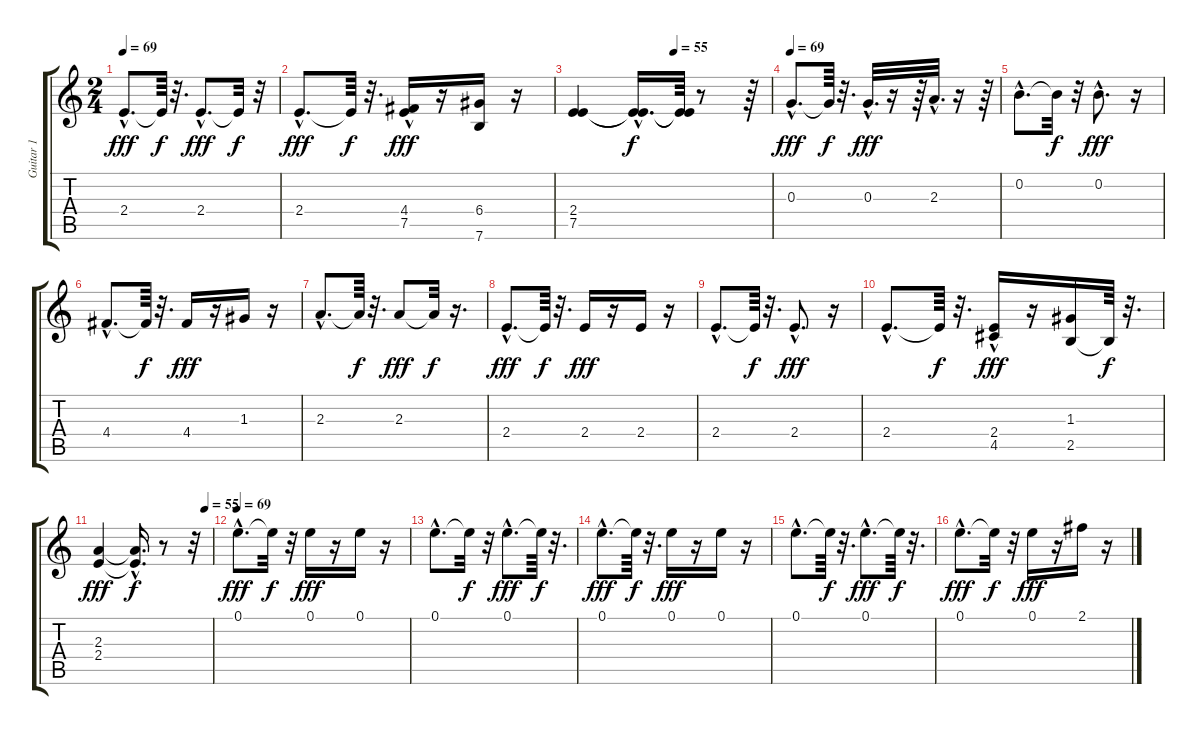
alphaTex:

\track ("Guitar 1" "Guitar 1") {instrument acousticguitarnylon}
\staff {score tabs}
\tuning (E4 B3 G3 D3 A2 E2) {hide}
\ts (2 4)
\tempo 69
\clef g2
\ks c
2.4{hac}.8{d dy fff} 2.4{t}.64{dy f} r.32{d} 2.4{hac}.8{d dy fff} 2.4{t}.32{dy f} r.32 |
2.4{hac}.8{d dy fff} 2.4{t}.64{dy f} r.32{d} (4.4{hac} 7.5).16{dy fff} r.16 (6.4 7.6).16 r.16 |
\tempo (55 0.5)
(2.4 7.5).4 (2.4{hac t} 7.5{hac t}).16{d dy f} (2.4{t} 7.5{t}).64 r.8 r.64 |
\tempo 69
0.3{hac}.8{d dy fff} 0.3{t}.64{dy f} r.32{d} 0.3{hac}.32{d dy fff} r.16 r.64 2.3{hac}.32{d} r.16 r.64 |
0.2{hac}.8{d} 0.2{t}.32{dy f} r.32 0.2{hac}.8{d dy fff} r.16 |
4.4{hac}.8{d} 4.4{t}.64{dy f} r.32{d} 4.4.16{dy fff} r.16 1.3.16 r.16 |
2.3{hac}.8{d} 2.3{t}.64{dy f} r.32{d} 2.3.8{dy fff} 2.3{t}.32{dy f} r.16{d} |
2.4{hac}.8{d dy fff} 2.4{t}.64{dy f} r.32{d} 2.4.16{dy fff} r.16 2.4.16 r.16 |
2.4{hac}.8{d} 2.4{t}.64{dy f} r.32{d} 2.4{hac}.8{d dy fff} r.16 |
2.4{hac}.8{d} 2.4{t}.64{dy f} r.32{d} (2.4 4.5{hac}).16{dy fff} r.16 (1.3 2.5).16 2.5{t}.64{dy f} r.32{d} |
\tempo (55 0.9375)
(2.3 2.4).4{dy fff} (2.3{hac t} 2.4{hac t}).16{d dy f} r.8 r.32 |
\tempo 69
0.1{hac}.8{d dy fff} 0.1{t}.32{dy f} r.32 0.1.16{dy fff} r.16 0.1.16 r.16 |
0.1{hac}.8{d} 0.1{t}.32{dy f} r.32 0.1{hac}.8{d dy fff} 0.1{t}.64{dy f} r.32{d} |
0.1{hac}.8{d dy fff} 0.1{t}.64{dy f} r.32{d} 0.1.16{dy fff} r.16 0.1.16 r.16 |
0.1{hac}.8{d} 0.1{t}.64{dy f} r.32{d} 0.1{hac}.8{d dy fff} 0.1{t}.64{dy f} r.32{d} |
0.1{hac}.8{d dy fff} 0.1{t}.32{dy f} r.32 0.1.16{dy fff} r.16 2.1.16 r.16
